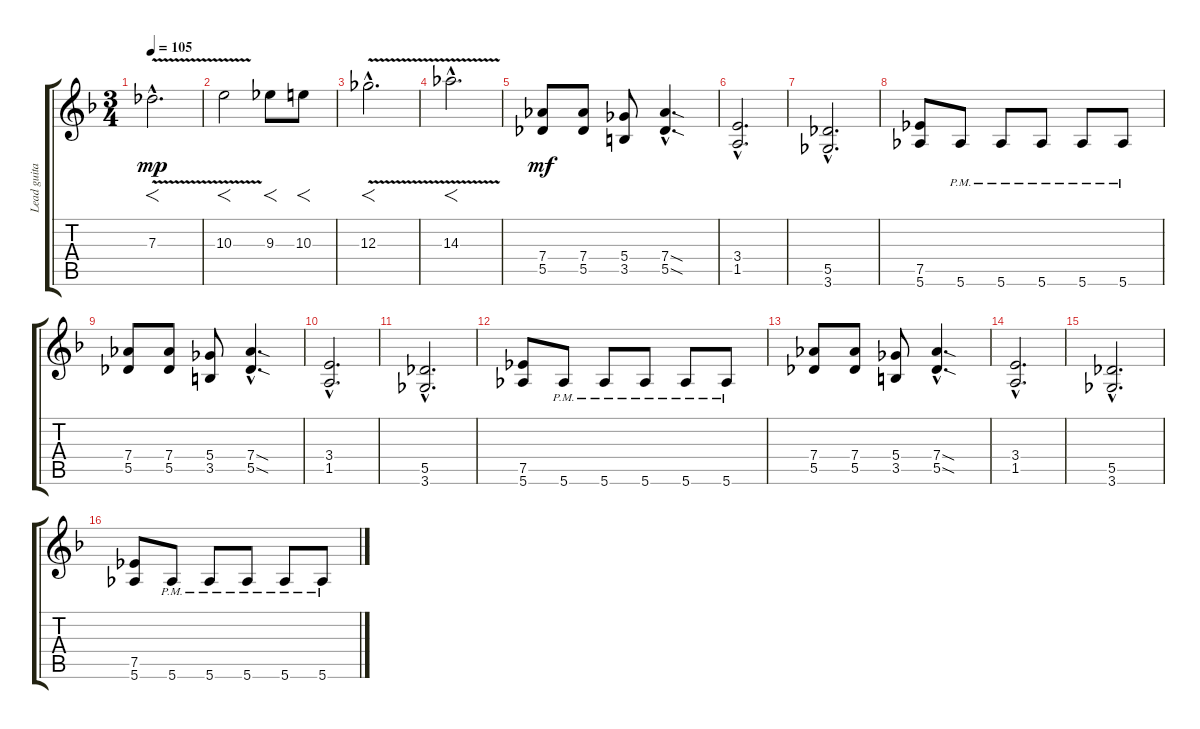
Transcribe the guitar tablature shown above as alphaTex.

\track ("Lead guitar" "Lead guita") {instrument overdrivenguitar}
\staff {score tabs}
\tuning (Eb4 Bb3 Gb3 Db3 Ab2 Eb2) {hide}
\ts (3 4)
\tempo 105
\clef g2
\ks f
7.3{v hac}.2{f d dy mp} |
10.3{v}.2{f} 9.3.8{f} 10.3.8{f} |
12.3{v hac}.2{f d} |
14.3{v hac}.2{f d} |
(7.4 5.5).8{dy mf} (7.4 5.5).8 (5.4 3.5).8 (7.4{sod hac} 5.5{sod hac}).4{d} |
(3.4{hac} 1.5{hac}).2{d} |
(5.5{hac} 3.6{hac}).2{d} |
(7.5 5.6).8 5.6{pm}.8 5.6{pm}.8 5.6{pm}.8 5.6{pm}.8 5.6{pm}.8 |
(7.4 5.5).8 (7.4 5.5).8 (5.4 3.5).8 (7.4{sod hac} 5.5{sod hac}).4{d} |
(3.4{hac} 1.5{hac}).2{d} |
(5.5{hac} 3.6{hac}).2{d} |
(7.5 5.6).8 5.6{pm}.8 5.6{pm}.8 5.6{pm}.8 5.6{pm}.8 5.6{pm}.8 |
(7.4 5.5).8 (7.4 5.5).8 (5.4 3.5).8 (7.4{sod hac} 5.5{sod hac}).4{d} |
(3.4{hac} 1.5{hac}).2{d} |
(5.5{hac} 3.6{hac}).2{d} |
(7.5 5.6).8 5.6{pm}.8 5.6{pm}.8 5.6{pm}.8 5.6{pm}.8 5.6{pm}.8
